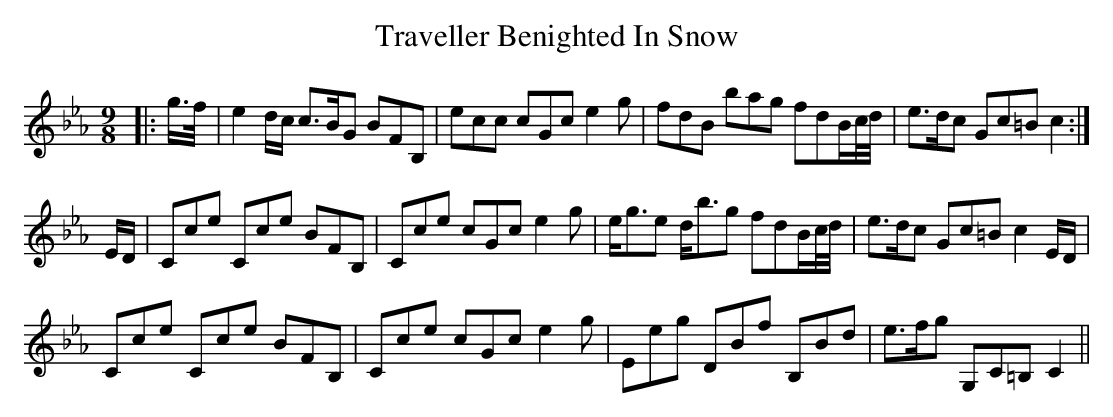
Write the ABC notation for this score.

X:1
T: Traveller Benighted In Snow
M: 9/8
L: 1/8
K: Cdor
K:Cmin
|:g/>f/|e2 d/c/ c>BG BFB,|ecc cGc e2g|fdB bag fdB/c/4d/4|e>dc Gc=B c2:|
E/D/|Cce Cce BFB,|Cce cGc e2g|e<ge d<bg fdB/c/4d/4|e>dc Gc=B c2 E/D/|
Cce Cce BFB,|Cce cGc e2g|Eeg DBf B,Bd|e>fg G,C=B, C2||
